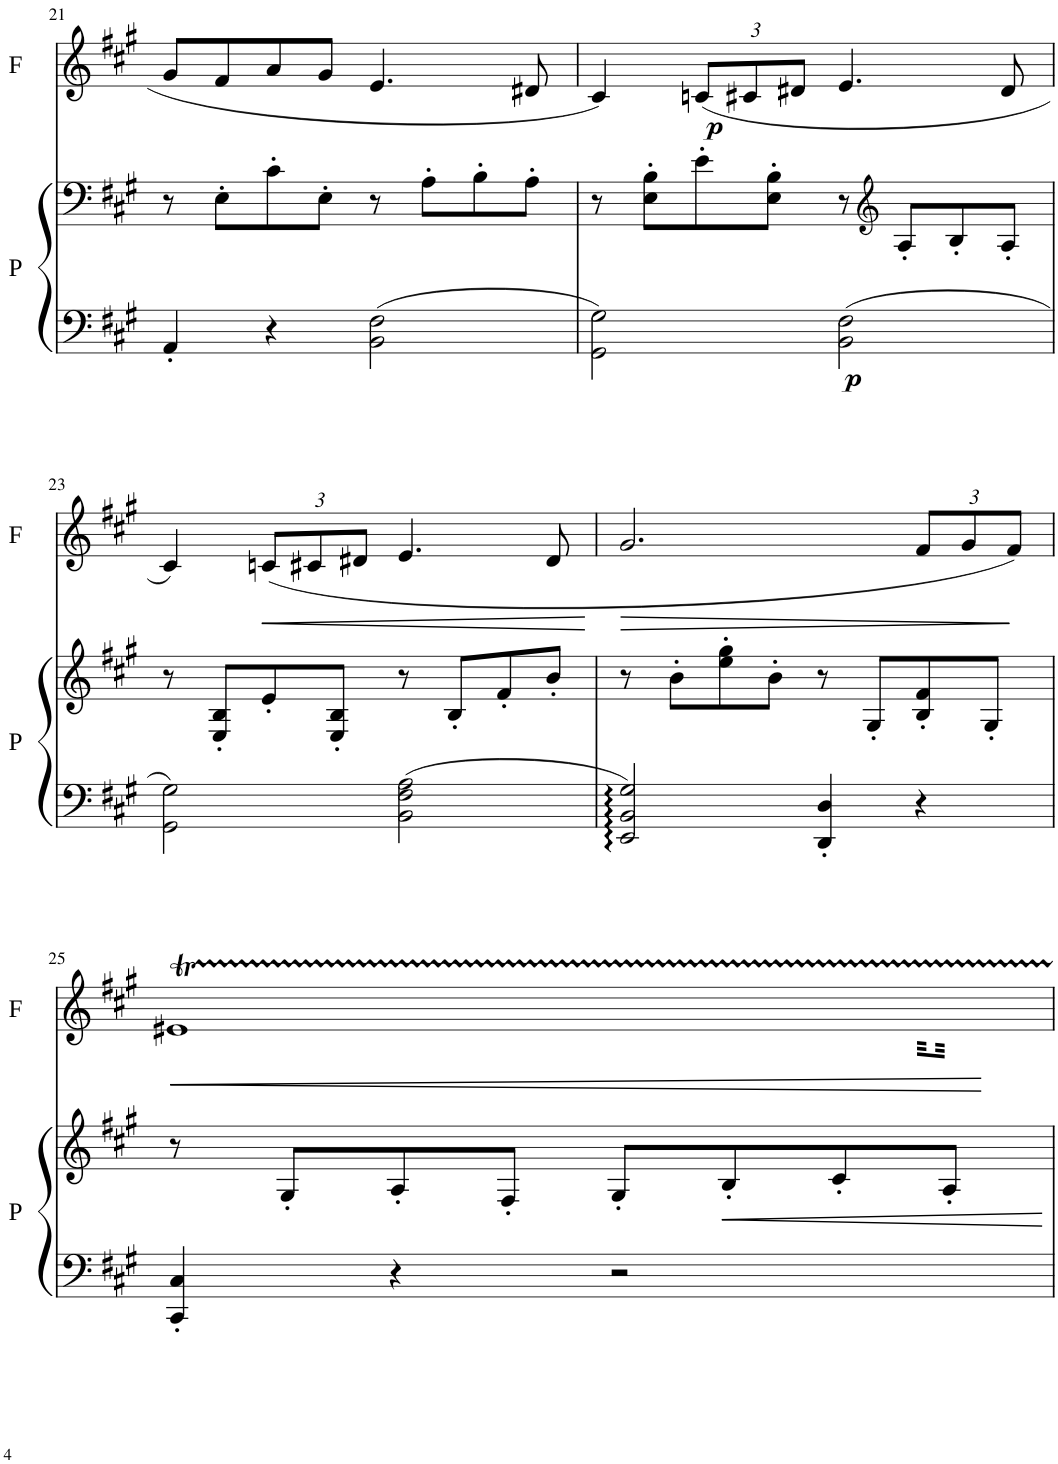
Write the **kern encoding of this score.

**kern	**kern	**dynam	**kern	**dynam
*part2	*part2	*part2	*part1	*part1
*staff3	*staff2	*staff2/3	*staff1	*staff1
*I"Piano	*	*	*I"Flute	*
*I'P	*	*	*I'F	*
!!LO:PB:g=z
*clefF4	*clefF4	*	*clefG2	*
*k[f#c#g#]	*k[f#c#g#]	*	*k[f#c#g#]	*
*M4/4	*M4/4	*	*M4/4	*
=21	=21	=21	=21	=21
4AA'/	8r	.	8g#/L	.
.	8E'\L	.	8f#/	.
4r	8c#'\	.	8a/	.
.	8E'\J	.	8g#/J	.
2BB\ 2F#\	8r	.	4.e/	.
.	8A'\L	.	.	.
.	8B'\	.	.	.
.	8A'\J	.	8d#X/	.
=22	=22	=22	=22	=22
2GG#\ 2G#\	8r	.	4c#/	.
.	8E\' 8B\'L	.	.	.
*	*	*	*Xbrackettup	*
!	!	!	!	!LO:DY:b
.	8e'\	.	(12cn/L	p
.	.	.	12c#X/	.
.	8E\' 8B\'J	.	.	.
.	.	.	12d#X/J	.
!	!	!LO:DY:b=2	!	!
2BB\ 2F#\	8r	p	4.e/	.
*	*clefG2	*	*	*
.	8A'/L	.	.	.
.	8B'/	.	.	.
.	8A'/J	.	8d#/	.
!!LO:LB:g=z
=23	=23	=23	=23	=23
2GG#\ 2G#\	8r	.	4c#/)	.
.	8E/' 8B/'L	.	.	.
!	!	!	!	!LO:HP:b
.	8e'/	.	(12cn/L	<
.	.	.	12c#X/	.
.	8E/' 8B/'J	.	.	.
.	.	.	12d#X/J	.
2BB\ 2F#\ 2A\	8r	.	4.e/	.
.	8B'/L	.	.	.
.	8f#'/	.	.	.
.	8b'/J	.	8d#/	.
.	.	.	.	[
=24	=24	=24	=24	=24
!	!	!	!	!LO:HP:b
2EE/ 2BB/ 2G#/	8r	.	2.g#/	>
.	8b'\L	.	.	.
.	8ee\' 8gg#\'	.	.	.
.	8b'\J	.	.	.
4DD/' 4D/'	8r	.	.	.
.	8G#'/L	.	.	.
4r	8B/' 8f#/'	.	12f#/L	.
.	.	.	12g#/	.
.	8G#'/J	.	.	.
.	.	.	12f#/J)	.
.	.	.	.	]
!!LO:LB:g=z
=25	=25	=25	=25	=25
!	!	!	!	!LO:HP:b
*	*	*	*^	*
4CC#/' 4C#/'	8r	.	1e#Xt	32e#!	<
.	.	.	.	32f#!	.
.	.	.	.	32e#!	.
.	.	.	.	32f#!	.
.	8G#'/L	.	.	32e#!	.
.	.	.	.	32f#!	.
.	.	.	.	32e#!	.
.	.	.	.	32f#!	.
4r	8A'/	.	.	32e#!	.
.	.	.	.	32f#!	.
.	.	.	.	32e#!	.
.	.	.	.	32f#!	.
.	8F#'/J	.	.	32e#!	.
.	.	.	.	32f#!	.
.	.	.	.	32e#!	.
.	.	.	.	32f#!	.
2r	8G#'/L	.	.	32e#!	.
.	.	.	.	32f#!	.
.	.	.	.	32e#!	.
.	.	.	.	32f#!	.
!	!	!LO:HP:b	!	!	!
.	8B'/	<	.	32e#!	.
.	.	.	.	32f#!	.
.	.	.	.	32e#!	.
.	.	.	.	32f#!	.
.	8c#'/	.	.	32e#!	.
.	.	.	.	32f#!	.
.	.	.	.	32e#!	.
.	.	.	.	32f#!LLL	.
.	8A'/J	.	.	32e#!JJJ	.
.	.	.	.	32f#!	.
.	.	.	.	32e#!	.
.	.	.	.	32f#!	.
*	*	*	*v	*v	*
.	.	[	.	[
=	=	=	=	=
*-	*-	*-	*-	*-
